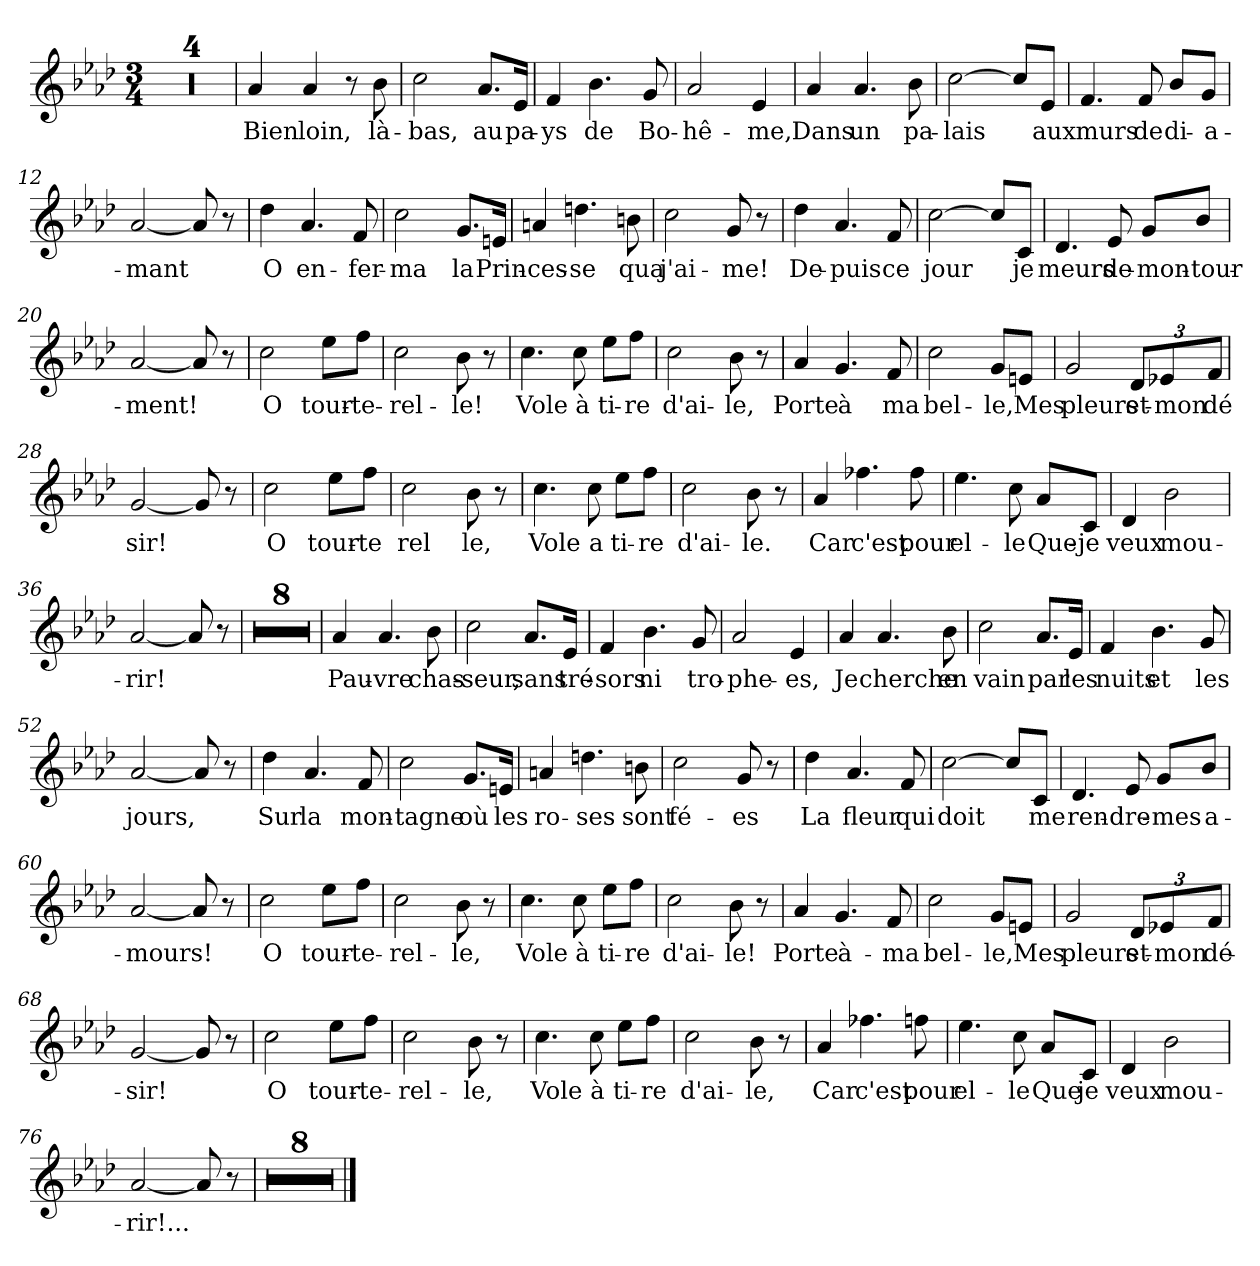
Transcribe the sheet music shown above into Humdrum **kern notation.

**kern	**text
*part1	*part1
*staff1	*staff1
*clefG2	*
*k[b-e-a-d-]	*
*M3/4	*
=1	=1
2.r	.
=2	=2
2.r	.
=3	=3
2.r	.
=4	=4
2.r	.
=5	=5
!	!LO:LY:b
4a-/	Bien
!	!LO:LY:b
4a-/	loin,
8r	.
!	!LO:LY:b
8b-\	là-
=6	=6
!	!LO:LY:b
2cc\	-bas,
!	!LO:LY:b
8.a-/L	au
!	!LO:LY:b
16e-/Jk	pa-
=7	=7
!	!LO:LY:b
4f/	-ys
!	!LO:LY:b
4.b-\	de
!	!LO:LY:b
8g/	Bo-
=8	=8
!	!LO:LY:b
2a-/	-hê-
!	!LO:LY:b
4e-/	-me,
=9	=9
!	!LO:LY:b
4a-/	Dans
!	!LO:LY:b
4.a-/	un
!	!LO:LY:b
8b-\	pa-
=10	=10
!	!LO:LY:b
[2cc\	-lais
8cc/L]	.
!	!LO:LY:b
8e-/J	aux
=11	=11
!	!LO:LY:b
4.f/	murs
!	!LO:LY:b
8f/	de
!	!LO:LY:b
8b-/L	di-
!	!LO:LY:b
8g/J	-a-
!!LO:LB:g=z
=12	=12
!	!LO:LY:b
[2a-/	-mant
8a-/]	.
8r	.
=13	=13
!	!LO:LY:b
4dd-\	O
!	!LO:LY:b
4.a-/	en-
!	!LO:LY:b
8f/	-fer-
=14	=14
!	!LO:LY:b
2cc\	-ma
!	!LO:LY:b
8.g/L	la
!	!LO:LY:b
16en/Jk	Prin-
=15	=15
!	!LO:LY:b
4an/	-ces-
!	!LO:LY:b
4.ddn\	-se
!	!LO:LY:b
8bn\	qua
=16	=16
!	!LO:LY:b
2cc\	j'ai-
!	!LO:LY:b
8g/	-me!
8r	.
=17	=17
!	!LO:LY:b
4dd-\	De-
!	!LO:LY:b
4.a-/	-puis
!	!LO:LY:b
8f/	ce
=18	=18
!	!LO:LY:b
[2cc\	jour
8cc/L]	.
!	!LO:LY:b
8c/J	je
=19	=19
!	!LO:LY:b
4.d-/	meurs
!	!LO:LY:b
8e-/	de-
!	!LO:LY:b
8g/L	-mon-
!	!LO:LY:b
8b-/J	-tour-
=20	=20
!	!LO:LY:b
[2a-/	-ment!
8a-/]	.
8r	.
!!LO:LB:g=z
=21	=21
!	!LO:LY:b
2cc\	O
!	!LO:LY:b
8ee-\L	tour-
!	!LO:LY:b
8ff\J	-te-
=22	=22
!	!LO:LY:b
2cc\	-rel-
!	!LO:LY:b
8b-\	-le!
8r	.
=23	=23
!	!LO:LY:b
4.cc\	Vole
!	!LO:LY:b
8cc\	à
!	!LO:LY:b
8ee-\L	ti-
!	!LO:LY:b
8ff\J	-re
=24	=24
!	!LO:LY:b
2cc\	d'ai-
!	!LO:LY:b
8b-\	-le,
8r	.
=25	=25
!	!LO:LY:b
4a-/	Porte
!	!LO:LY:b
4.g/	à
!	!LO:LY:b
8f/	ma
=26	=26
!	!LO:LY:b
2cc\	bel-
!	!LO:LY:b
8g/L	-le,
!	!LO:LY:b
8en/J	Mes
=27	=27
!	!LO:LY:b
2g/	pleurs
!	!LO:LY:b
12d-/L	et-
!	!LO:LY:b
12e-X/	mon
!	!LO:LY:b
12f/J	dé
=28	=28
!	!LO:LY:b
[2g/	-sir!
8g/]	.
8r	.
=29	=29
!	!LO:LY:b
2cc\	O
!	!LO:LY:b
8ee-\L	tour-
!	!LO:LY:b
8ff\J	te
!!LO:LB:g=z
=30	=30
!	!LO:LY:b
2cc\	rel
!	!LO:LY:b
8b-\	-le,
8r	.
=31	=31
!	!LO:LY:b
4.cc\	Vole
!	!LO:LY:b
8cc\	a
!	!LO:LY:b
8ee-\L	ti-
!	!LO:LY:b
8ff\J	-re
=32	=32
!	!LO:LY:b
2cc\	d'ai-
!	!LO:LY:b
8b-\	-le.
8r	.
=33	=33
!	!LO:LY:b
4a-/	Car
!	!LO:LY:b
4.ff-X\	c'est
!	!LO:LY:b
8ff-\	pour
=34	=34
!	!LO:LY:b
4.ee-\	el-
!	!LO:LY:b
8cc\	-le
!	!LO:LY:b
8a-/L	Que-
!	!LO:LY:b
8c/J	-je
=35	=35
!	!LO:LY:b
4d-/	veux
!	!LO:LY:b
2b-\	mou-
=36	=36
!	!LO:LY:b
[2a-/	-rir!
8a-/]	.
8r	.
=37	=37
2.r	.
=38	=38
2.r	.
=39	=39
2.r	.
=40	=40
2.r	.
=41	=41
2.r	.
!!LO:LB:g=z
=42	=42
2.r	.
=43	=43
2.r	.
=44	=44
2.r	.
=45	=45
!	!LO:LY:b
4a-/	Pau-
!	!LO:LY:b
4.a-/	-vre
!	!LO:LY:b
8b-\	chas-
=46	=46
!	!LO:LY:b
2cc\	-seur,
!	!LO:LY:b
8.a-/L	sans
!	!LO:LY:b
16e-/Jk	tré-
=47	=47
!	!LO:LY:b
4f/	-sors
!	!LO:LY:b
4.b-\	ni
!	!LO:LY:b
8g/	tro-
=48	=48
!	!LO:LY:b
2a-/	-phe-
!	!LO:LY:b
4e-/	-es,
=49	=49
!	!LO:LY:b
4a-/	Je
!	!LO:LY:b
4.a-/	cherche
!	!LO:LY:b
8b-\	en
=50	=50
!	!LO:LY:b
2cc\	vain
!	!LO:LY:b
8.a-/L	par
!	!LO:LY:b
16e-/Jk	les
=51	=51
!	!LO:LY:b
4f/	nuits
!	!LO:LY:b
4.b-\	et
!	!LO:LY:b
8g/	les
!!LO:LB:g=z
=52	=52
!	!LO:LY:b
[2a-/	jours,
8a-/]	.
8r	.
=53	=53
!	!LO:LY:b
4dd-\	Sur
!	!LO:LY:b
4.a-/	la
!	!LO:LY:b
8f/	mon-
=54	=54
!	!LO:LY:b
2cc\	-tagne
!	!LO:LY:b
8.g/L	où
!	!LO:LY:b
16en/Jk	les
=55	=55
!	!LO:LY:b
4an/	ro-
!	!LO:LY:b
4.ddn\	-ses
!	!LO:LY:b
8bn\	sont
=56	=56
!	!LO:LY:b
2cc\	fé-
!	!LO:LY:b
8g/	-es
8r	.
=57	=57
!	!LO:LY:b
4dd-\	La
!	!LO:LY:b
4.a-/	fleur
!	!LO:LY:b
8f/	qui
=58	=58
!	!LO:LY:b
[2cc\	doit
8cc/L]	.
!	!LO:LY:b
8c/J	me
=59	=59
!	!LO:LY:b
4.d-/	ren-
!	!LO:LY:b
8e-/	-dre-
!	!LO:LY:b
8g/L	-mes
!	!LO:LY:b
8b-/J	a-
=60	=60
!	!LO:LY:b
[2a-/	-mours!
8a-/]	.
8r	.
!!LO:LB:g=z
=61	=61
!	!LO:LY:b
2cc\	O
!	!LO:LY:b
8ee-\L	tour-
!	!LO:LY:b
8ff\J	-te-
=62	=62
!	!LO:LY:b
2cc\	-rel-
!	!LO:LY:b
8b-\	-le,
8r	.
=63	=63
!	!LO:LY:b
4.cc\	Vole
!	!LO:LY:b
8cc\	à
!	!LO:LY:b
8ee-\L	ti-
!	!LO:LY:b
8ff\J	-re
=64	=64
!	!LO:LY:b
2cc\	d'ai-
!	!LO:LY:b
8b-\	-le!
8r	.
=65	=65
!	!LO:LY:b
4a-/	Porte
!	!LO:LY:b
4.g/	à-
!	!LO:LY:b
8f/	-ma
=66	=66
!	!LO:LY:b
2cc\	bel-
!	!LO:LY:b
8g/L	-le,
!	!LO:LY:b
8en/J	Mes
=67	=67
!	!LO:LY:b
2g/	pleurs
!	!LO:LY:b
12d-/L	et-
!	!LO:LY:b
12e-X/	-mon
!	!LO:LY:b
12f/J	dé-
=68	=68
!	!LO:LY:b
[2g/	-sir!
8g/]	.
8r	.
=69	=69
!	!LO:LY:b
2cc\	O
!	!LO:LY:b
8ee-\L	tour-
!	!LO:LY:b
8ff\J	-te-
!!LO:LB:g=z
=70	=70
!	!LO:LY:b
2cc\	-rel-
!	!LO:LY:b
8b-\	-le,
8r	.
=71	=71
!	!LO:LY:b
4.cc\	Vole
!	!LO:LY:b
8cc\	à
!	!LO:LY:b
8ee-\L	ti-
!	!LO:LY:b
8ff\J	-re
=72	=72
!	!LO:LY:b
2cc\	d'ai-
!	!LO:LY:b
8b-\	-le,
8r	.
=73	=73
!	!LO:LY:b
4a-/	Car
!	!LO:LY:b
4.ff-X\	c'est
!	!LO:LY:b
8ffn\	pour
=74	=74
!	!LO:LY:b
4.ee-\	el-
!	!LO:LY:b
8cc\	-le
!	!LO:LY:b
8a-/L	Que
!	!LO:LY:b
8c/J	je
=75	=75
!	!LO:LY:b
4d-/	veux
!	!LO:LY:b
2b-\	mou-
=76	=76
!	!LO:LY:b
[2a-/	-rir!...
8a-/]	.
8r	.
=77	=77
2.r	.
=78	=78
2.r	.
=79	=79
2.r	.
=80	=80
2.r	.
=81	=81
2.r	.
!!LO:LB:g=z
=82	=82
2.r	.
=83	=83
2.r	.
=84	=84
2.r	.
==	==
*-	*-
